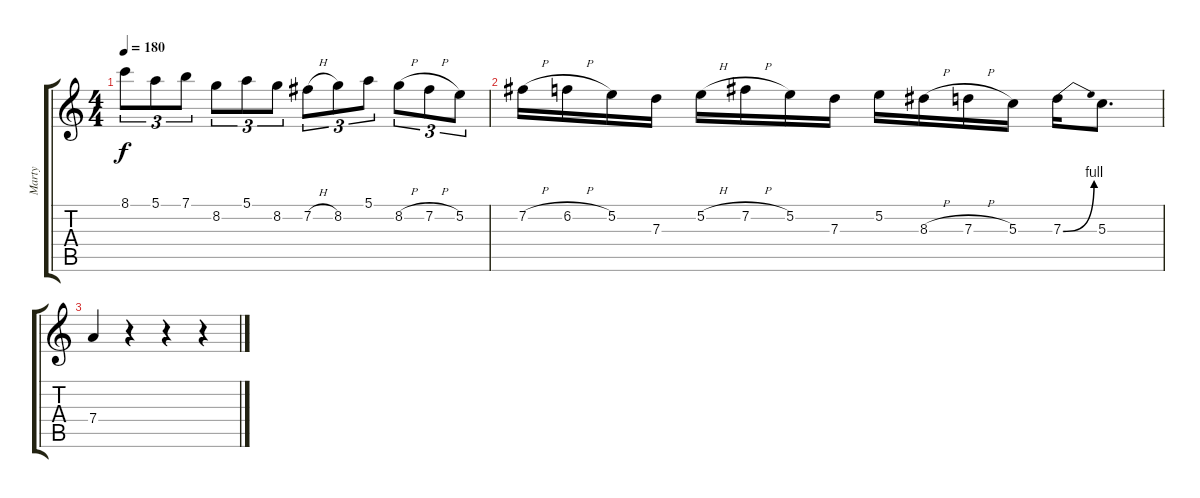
\track ("Marty" "Marty") {instrument distortionguitar}
\staff {score tabs}
\tuning (E4 B3 G3 D3 A2 E2) {hide}
\ts (4 4)
\tempo 180
\clef g2
\ks c
8.1.8{tu (3 2) dy f} 5.1.8{tu (3 2)} 7.1.8{tu (3 2)} 8.2.8{tu (3 2)} 5.1.8{tu (3 2)} 8.2.8{tu (3 2)} 7.2{h}.8{tu (3 2)} 8.2.8{tu (3 2)} 5.1.8{tu (3 2)} 8.2{h}.8{tu (3 2)} 7.2{h}.8{tu (3 2)} 5.2.8{tu (3 2)} |
7.2{h}.16 6.2{h}.16 5.2.16 7.3.16 5.2{h}.16 7.2{h}.16 5.2.16 7.3.16 5.2.16 8.3{h}.16 7.3{h}.16 5.3.16 7.3{be (bend 0 0 60 4)}.16 5.3.8{d} |
7.4.4 r.4 r.4 r.4
